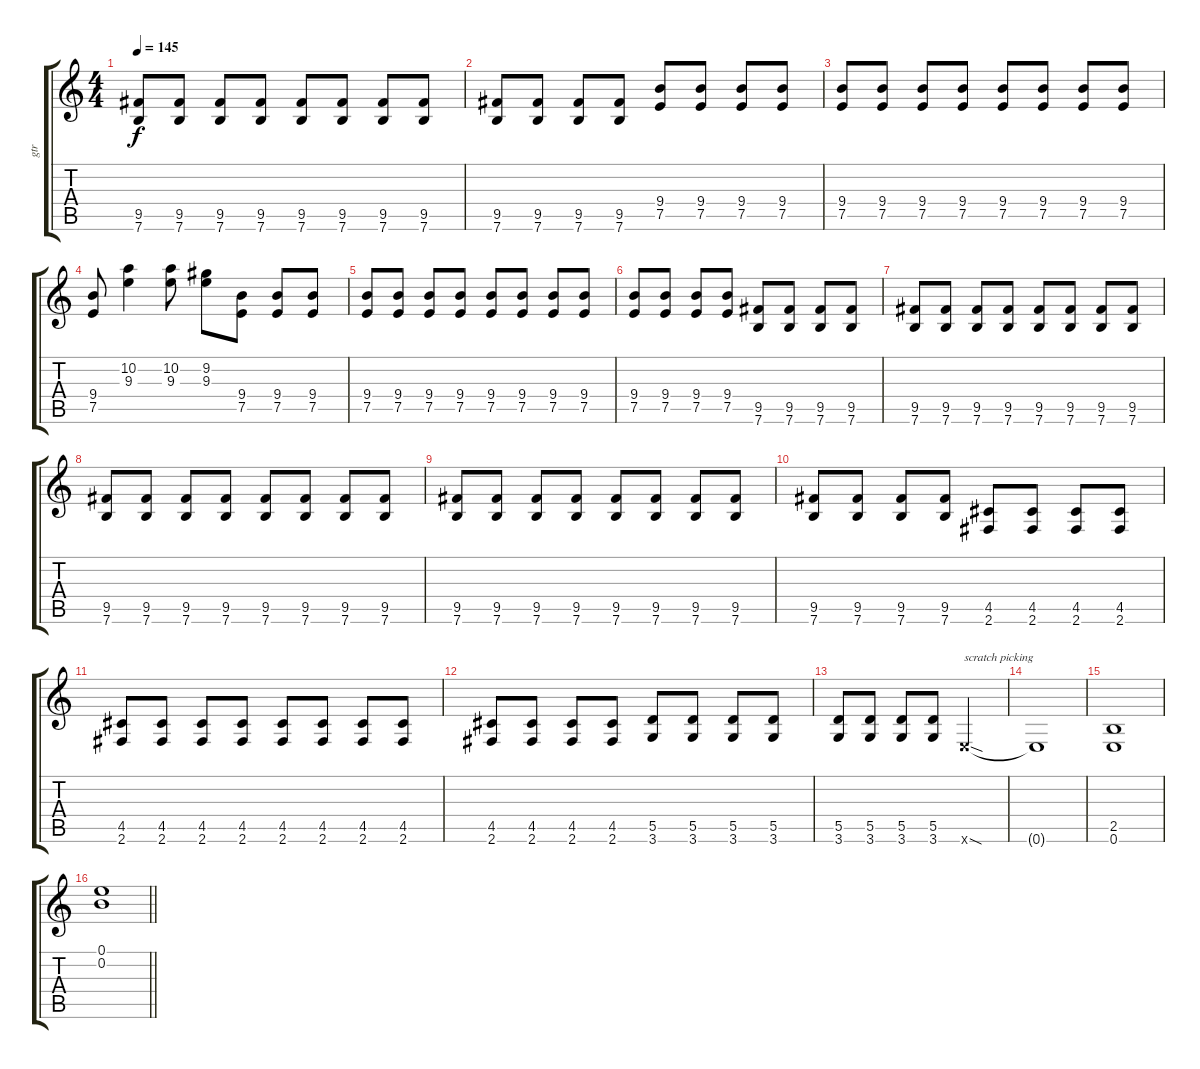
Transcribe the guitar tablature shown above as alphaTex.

\track ("gtr" "gtr") {instrument overdrivenguitar}
\staff {score tabs}
\tuning (E4 B3 G3 D3 A2 E2) {hide}
\ts (4 4)
\tempo 145
\clef g2
\ks c
(9.5 7.6).8{dy f} (9.5 7.6).8 (9.5 7.6).8 (9.5 7.6).8 (9.5 7.6).8 (9.5 7.6).8 (9.5 7.6).8 (9.5 7.6).8 |
(9.5 7.6).8 (9.5 7.6).8 (9.5 7.6).8 (9.5 7.6).8 (9.4 7.5).8 (9.4 7.5).8 (9.4 7.5).8 (9.4 7.5).8 |
(9.4 7.5).8 (9.4 7.5).8 (9.4 7.5).8 (9.4 7.5).8 (9.4 7.5).8 (9.4 7.5).8 (9.4 7.5).8 (9.4 7.5).8 |
(9.4 7.5).8 (10.2 9.3).4 (10.2 9.3).8 (9.2 9.3).8 (9.4 7.5).8 (9.4 7.5).8 (9.4 7.5).8 |
(9.4 7.5).8 (9.4 7.5).8 (9.4 7.5).8 (9.4 7.5).8 (9.4 7.5).8 (9.4 7.5).8 (9.4 7.5).8 (9.4 7.5).8 |
(9.4 7.5).8 (9.4 7.5).8 (9.4 7.5).8 (9.4 7.5).8 (9.5 7.6).8 (9.5 7.6).8 (9.5 7.6).8 (9.5 7.6).8 |
(9.5 7.6).8 (9.5 7.6).8 (9.5 7.6).8 (9.5 7.6).8 (9.5 7.6).8 (9.5 7.6).8 (9.5 7.6).8 (9.5 7.6).8 |
(9.5 7.6).8 (9.5 7.6).8 (9.5 7.6).8 (9.5 7.6).8 (9.5 7.6).8 (9.5 7.6).8 (9.5 7.6).8 (9.5 7.6).8 |
(9.5 7.6).8 (9.5 7.6).8 (9.5 7.6).8 (9.5 7.6).8 (9.5 7.6).8 (9.5 7.6).8 (9.5 7.6).8 (9.5 7.6).8 |
(9.5 7.6).8 (9.5 7.6).8 (9.5 7.6).8 (9.5 7.6).8 (4.5 2.6).8 (4.5 2.6).8 (4.5 2.6).8 (4.5 2.6).8 |
(4.5 2.6).8 (4.5 2.6).8 (4.5 2.6).8 (4.5 2.6).8 (4.5 2.6).8 (4.5 2.6).8 (4.5 2.6).8 (4.5 2.6).8 |
(4.5 2.6).8 (4.5 2.6).8 (4.5 2.6).8 (4.5 2.6).8 (5.5 3.6).8 (5.5 3.6).8 (5.5 3.6).8 (5.5 3.6).8 |
(5.5 3.6).8 (5.5 3.6).8 (5.5 3.6).8 (5.5 3.6).8 0.6{sod x}.2{txt "scratch picking"} |
0.6{t}.1 |
(2.5 0.6).1 |
\barLineRight lightlight
(0.1 0.2).1
